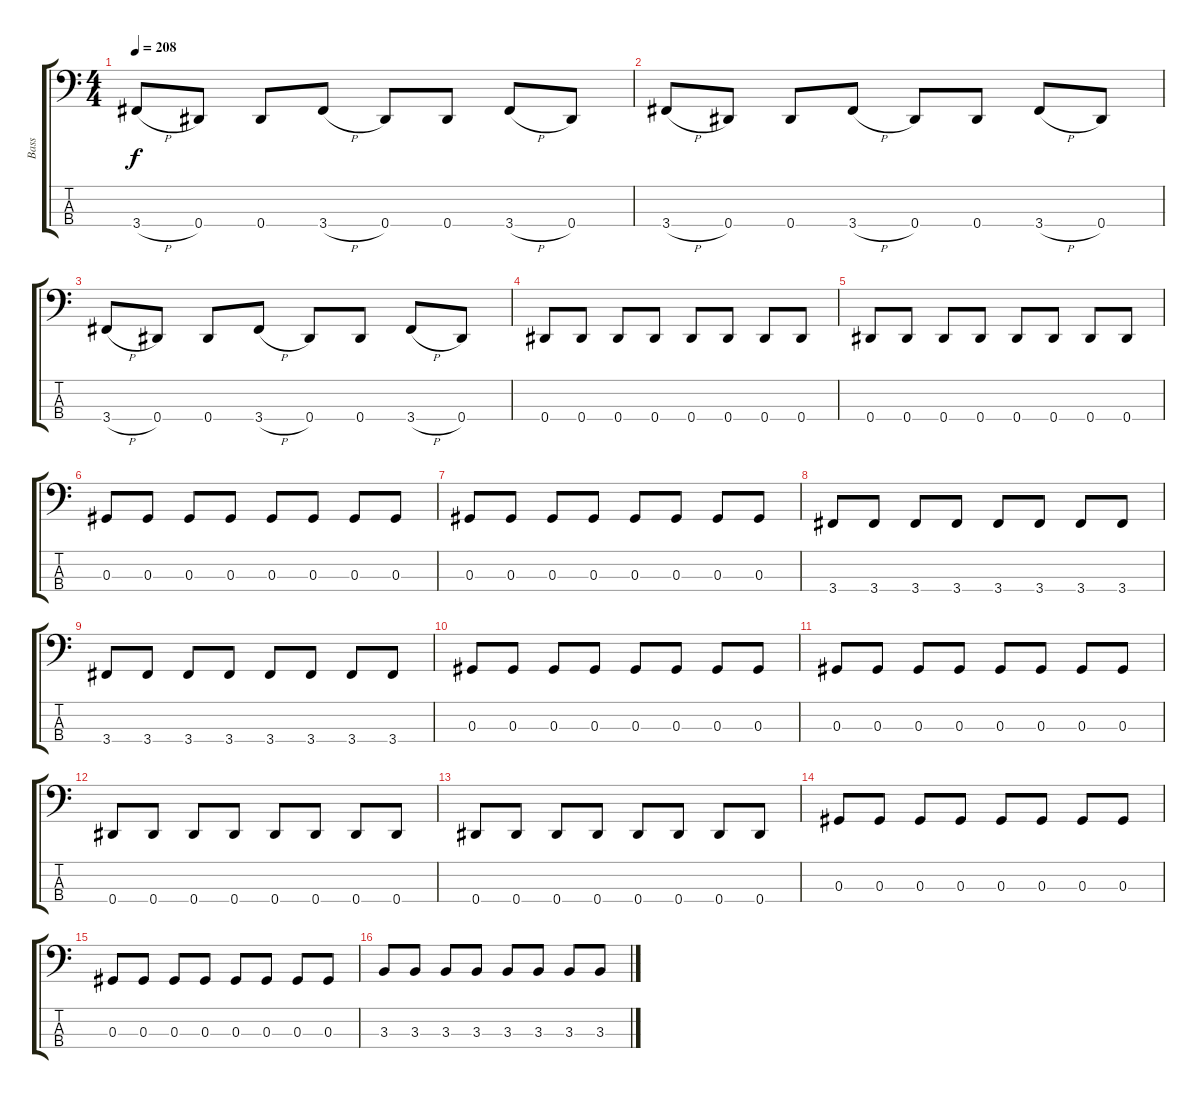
\track ("Bass" "Bass") {instrument electricbasspick}
\staff {score tabs}
\tuning (Gb2 Db2 Ab1 Eb1) {hide}
\ts (4 4)
\tempo 208
\clef f4
\ks c
3.4{h}.8{dy f} 0.4.8 0.4.8 3.4{h}.8 0.4.8 0.4.8 3.4{h}.8 0.4.8 |
3.4{h}.8 0.4.8 0.4.8 3.4{h}.8 0.4.8 0.4.8 3.4{h}.8 0.4.8 |
3.4{h}.8 0.4.8 0.4.8 3.4{h}.8 0.4.8 0.4.8 3.4{h}.8 0.4.8 |
0.4.8 0.4.8 0.4.8 0.4.8 0.4.8 0.4.8 0.4.8 0.4.8 |
0.4.8 0.4.8 0.4.8 0.4.8 0.4.8 0.4.8 0.4.8 0.4.8 |
0.3.8 0.3.8 0.3.8 0.3.8 0.3.8 0.3.8 0.3.8 0.3.8 |
0.3.8 0.3.8 0.3.8 0.3.8 0.3.8 0.3.8 0.3.8 0.3.8 |
3.4.8 3.4.8 3.4.8 3.4.8 3.4.8 3.4.8 3.4.8 3.4.8 |
3.4.8 3.4.8 3.4.8 3.4.8 3.4.8 3.4.8 3.4.8 3.4.8 |
0.3.8 0.3.8 0.3.8 0.3.8 0.3.8 0.3.8 0.3.8 0.3.8 |
0.3.8 0.3.8 0.3.8 0.3.8 0.3.8 0.3.8 0.3.8 0.3.8 |
0.4.8 0.4.8 0.4.8 0.4.8 0.4.8 0.4.8 0.4.8 0.4.8 |
0.4.8 0.4.8 0.4.8 0.4.8 0.4.8 0.4.8 0.4.8 0.4.8 |
0.3.8 0.3.8 0.3.8 0.3.8 0.3.8 0.3.8 0.3.8 0.3.8 |
0.3.8 0.3.8 0.3.8 0.3.8 0.3.8 0.3.8 0.3.8 0.3.8 |
3.3.8 3.3.8 3.3.8 3.3.8 3.3.8 3.3.8 3.3.8 3.3.8
